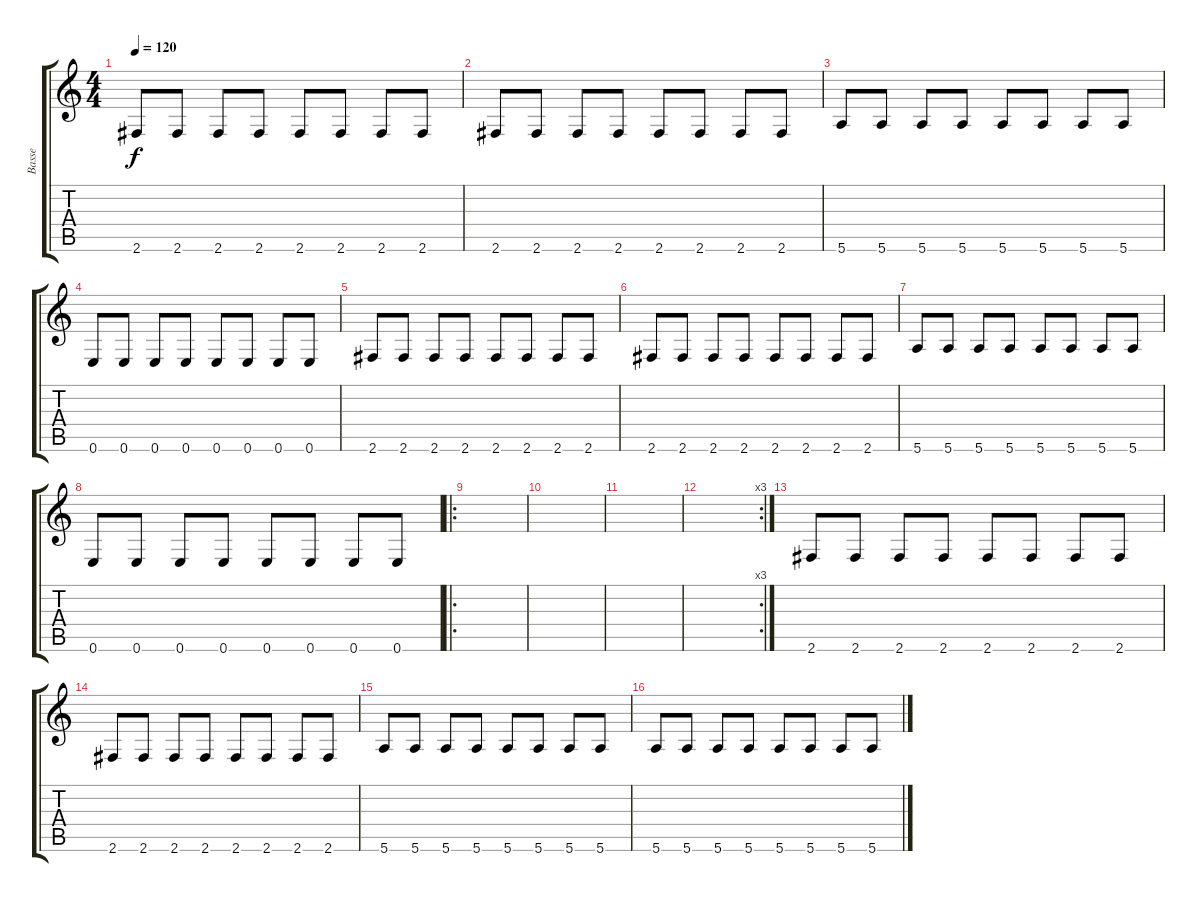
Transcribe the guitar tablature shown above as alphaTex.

\track ("Basse" "Basse") {instrument electricbassfinger}
\staff {score tabs}
\tuning (E4 B3 G3 D3 A2 E2) {hide}
\ts (4 4)
\tempo 120
\clef g2
\ks c
2.6.8{dy f} 2.6.8 2.6.8 2.6.8 2.6.8 2.6.8 2.6.8 2.6.8 |
2.6.8 2.6.8 2.6.8 2.6.8 2.6.8 2.6.8 2.6.8 2.6.8 |
5.6.8 5.6.8 5.6.8 5.6.8 5.6.8 5.6.8 5.6.8 5.6.8 |
0.6.8 0.6.8 0.6.8 0.6.8 0.6.8 0.6.8 0.6.8 0.6.8 |
2.6.8 2.6.8 2.6.8 2.6.8 2.6.8 2.6.8 2.6.8 2.6.8 |
2.6.8 2.6.8 2.6.8 2.6.8 2.6.8 2.6.8 2.6.8 2.6.8 |
5.6.8 5.6.8 5.6.8 5.6.8 5.6.8 5.6.8 5.6.8 5.6.8 |
0.6.8 0.6.8 0.6.8 0.6.8 0.6.8 0.6.8 0.6.8 0.6.8 |
\ro
|
|
|
\rc 3
|
2.6.8 2.6.8 2.6.8 2.6.8 2.6.8 2.6.8 2.6.8 2.6.8 |
2.6.8 2.6.8 2.6.8 2.6.8 2.6.8 2.6.8 2.6.8 2.6.8 |
5.6.8 5.6.8 5.6.8 5.6.8 5.6.8 5.6.8 5.6.8 5.6.8 |
5.6.8 5.6.8 5.6.8 5.6.8 5.6.8 5.6.8 5.6.8 5.6.8
